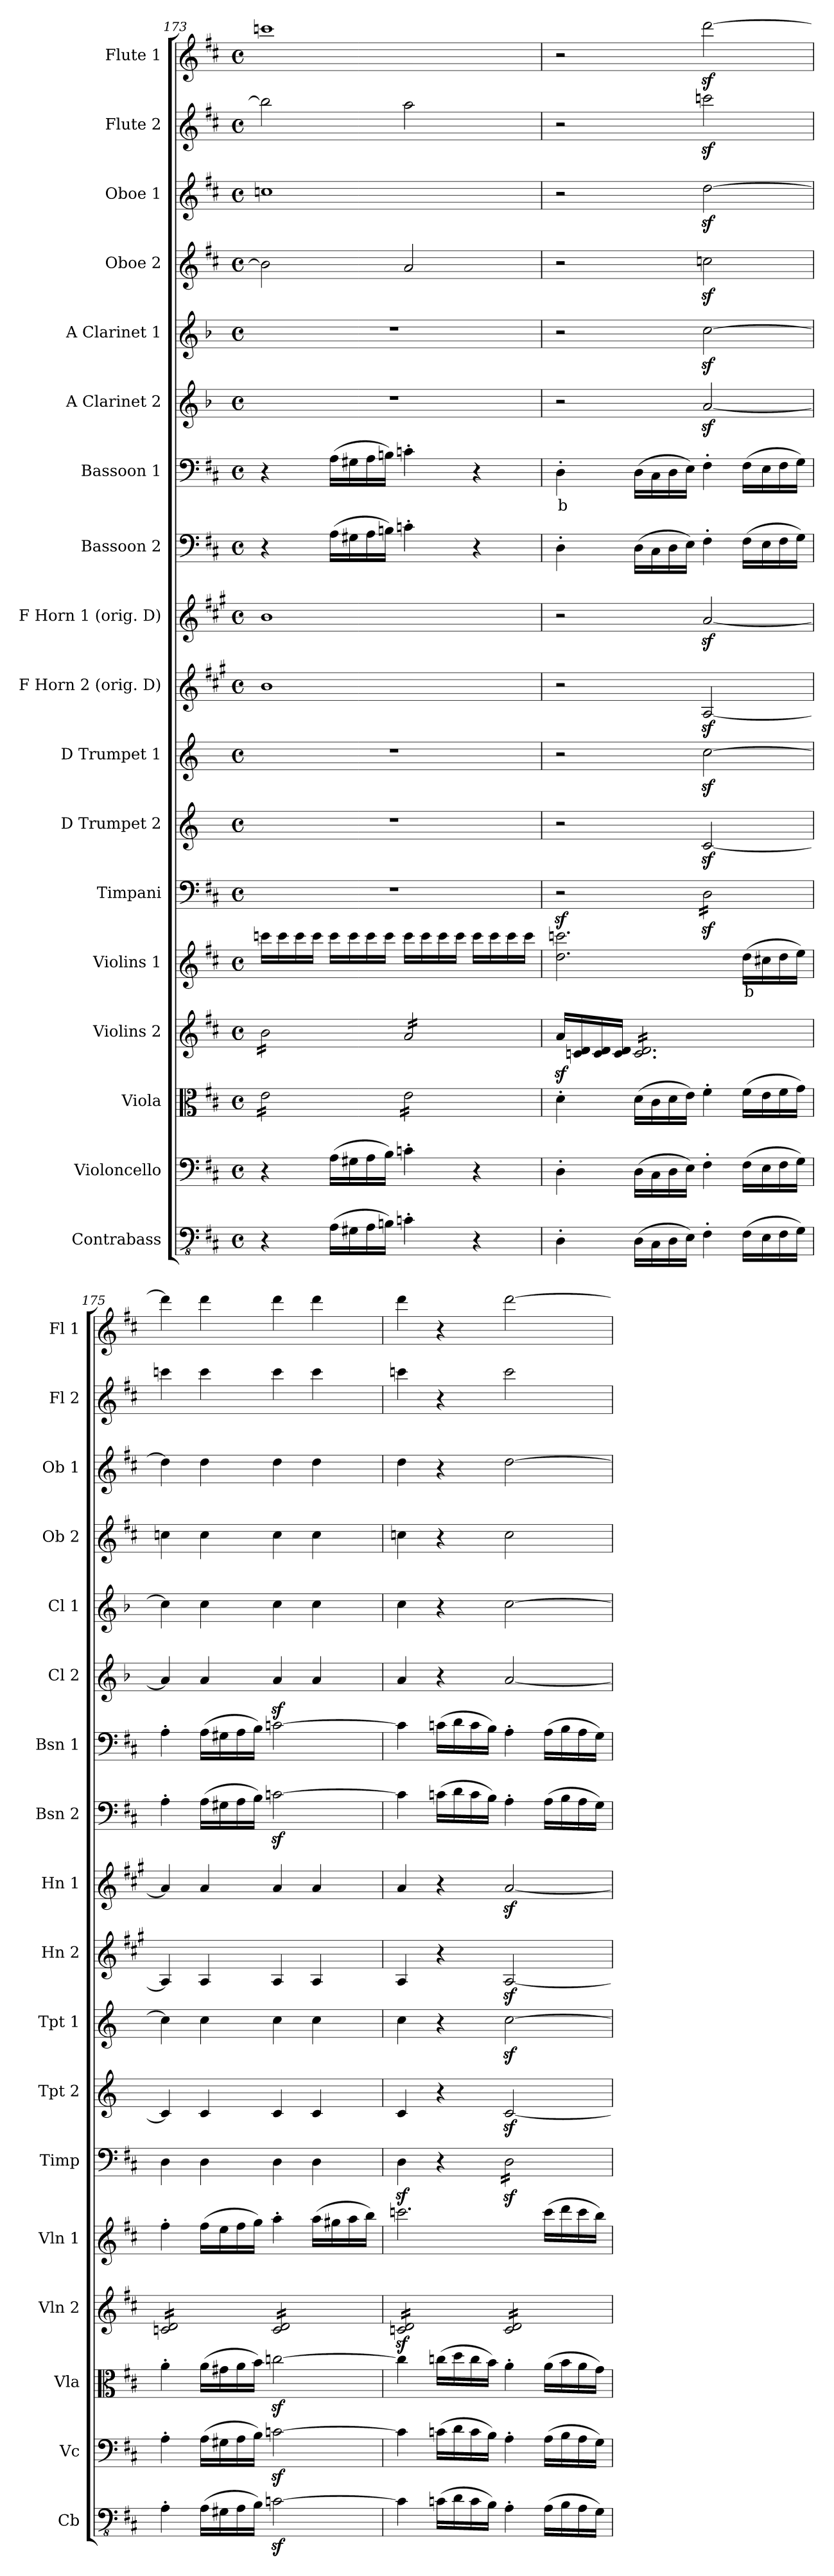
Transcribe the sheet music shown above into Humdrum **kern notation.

**kern	**kern	**kern	**kern	**kern	**text	**kern	**kern	**kern	**kern	**kern	**kern	**kern	**text	**kern	**kern	**kern	**kern	**kern	**kern
*part18	*part17	*part16	*part15	*part14	*part14	*part13	*part12	*part11	*part10	*part9	*part8	*part7	*part7	*part6	*part5	*part4	*part3	*part2	*part1
*staff18	*staff17	*staff16	*staff15	*staff14	*staff14	*staff13	*staff12	*staff11	*staff10	*staff9	*staff8	*staff7	*staff7	*staff6	*staff5	*staff4	*staff3	*staff2	*staff1
*I"Contrabass	*I"Violoncello	*I"Viola	*I"Violins 2	*I"Violins 1	*	*I"Timpani	*I"D Trumpet 2	*I"D Trumpet 1	*I"F Horn 2 (orig.  D)	*I"F Horn 1 (orig.  D)	*I"Bassoon 2	*I"Bassoon 1	*	*I"A Clarinet 2	*I"A Clarinet 1	*I"Oboe 2	*I"Oboe 1	*I"Flute 2	*I"Flute 1
*I'Cb	*I'Vc	*I'Vla	*I'Vln 2	*I'Vln 1	*	*I'Timp	*I'Tpt 2	*I'Tpt 1	*I'Hn 2	*I'Hn 1	*I'Bsn 2	*I'Bsn 1	*	*I'Cl 2	*I'Cl 1	*I'Ob 2	*I'Ob 1	*I'Fl 2	*I'Fl 1
!!LO:PB:g=z
*clefFv4	*clefF4	*clefC3	*clefG2	*clefG2	*	*clefF4	*clefG2	*clefG2	*clefG2	*clefG2	*clefF4	*clefF4	*	*clefG2	*clefG2	*clefG2	*clefG2	*clefG2	*clefG2
*	*	*	*	*	*	*	*ITrd-1c-2	*ITrd-1c-2	*ITrd4c7	*ITrd4c7	*	*	*	*ITrd2c3	*ITrd2c3	*	*	*	*
*k[f#c#]	*k[f#c#]	*k[f#c#]	*k[f#c#]	*k[f#c#]	*	*k[f#c#]	*k[f#c#]	*k[f#c#]	*k[f#c#]	*k[f#c#]	*k[f#c#]	*k[f#c#]	*	*k[f#c#]	*k[f#c#]	*k[f#c#]	*k[f#c#]	*k[f#c#]	*k[f#c#]
*M4/4	*M4/4	*M4/4	*M4/4	*M4/4	*	*M4/4	*M4/4	*M4/4	*M4/4	*M4/4	*M4/4	*M4/4	*	*M4/4	*M4/4	*M4/4	*M4/4	*M4/4	*M4/4
*met(c)	*met(c)	*met(c)	*met(c)	*met(c)	*	*met(c)	*met(c)	*met(c)	*met(c)	*met(c)	*met(c)	*met(c)	*	*met(c)	*met(c)	*met(c)	*met(c)	*met(c)	*met(c)
=173	=173	=173	=173	=173	=173	=173	=173	=173	=173	=173	=173	=173	=173	=173	=173	=173	=173	=173	=173
*	*	*tremolo	*	*	*	*	*	*	*	*	*	*	*	*	*	*	*	*	*
*	*	*	*tremolo	*	*	*	*	*	*	*	*	*	*	*	*	*	*	*	*
4r	4r	16e\LL	16b\LL	16cccn\LL	.	1r	1r	1r	1e	1e	4r	4r	.	1r	1r	2b\]	1ccn	2bb\]	1cccn
.	.	16e\	16b\	16ccc\	.	.	.	.	.	.	.	.	.	.	.	.	.	.	.
.	.	16e\	16b\	16ccc\	.	.	.	.	.	.	.	.	.	.	.	.	.	.	.
.	.	16e\	16b\	16ccc\JJ	.	.	.	.	.	.	.	.	.	.	.	.	.	.	.
(>16AA\LL	(>16A\LL	16e\	16b\	16ccc\LL	.	.	.	.	.	.	(>16A\LL	(>16A\LL	.	.	.	.	.	.	.
16GG#X\	16G#X\	16e\	16b\	16ccc\	.	.	.	.	.	.	16G#X\	16G#X\	.	.	.	.	.	.	.
16AA\	16A\	16e\	16b\	16ccc\	.	.	.	.	.	.	16A\	16A\	.	.	.	.	.	.	.
16BBn\JJ)	16B\JJ)	16e\JJ	16b\JJ	16ccc\JJ	.	.	.	.	.	.	16Bn\JJ)	16Bn\JJ)	.	.	.	.	.	.	.
4Cn'\	4cn'\	16e\LL	16a/LL	16ccc\LL	.	.	.	.	.	.	4cn'\	4cn'\	.	.	.	2a/	.	2aa\	.
.	.	16e\	16a/	16ccc\	.	.	.	.	.	.	.	.	.	.	.	.	.	.	.
.	.	16e\	16a/	16ccc\	.	.	.	.	.	.	.	.	.	.	.	.	.	.	.
.	.	16e\	16a/	16ccc\JJ	.	.	.	.	.	.	.	.	.	.	.	.	.	.	.
4r	4r	16e\	16a/	16ccc\LL	.	.	.	.	.	.	4r	4r	.	.	.	.	.	.	.
.	.	16e\	16a/	16ccc\	.	.	.	.	.	.	.	.	.	.	.	.	.	.	.
.	.	16e\	16a/	16ccc\	.	.	.	.	.	.	.	.	.	.	.	.	.	.	.
.	.	16e\JJ	16a/JJ	16ccc\JJ	.	.	.	.	.	.	.	.	.	.	.	.	.	.	.
*	*	*	*Xtremolo	*	*	*	*	*	*	*	*	*	*	*	*	*	*	*	*
*	*	*Xtremolo	*	*	*	*	*	*	*	*	*	*	*	*	*	*	*	*	*
=174	=174	=174	=174	=174	=174	=174	=174	=174	=174	=174	=174	=174	=174	=174	=174	=174	=174	=174	=174
!	!	!	!	!	!	!	!	!	!	!	!	!	!LO:LY:b:color=#FF0000	!	!	!	!	!	!
4DD'\	4D'\	4d'\	16az</LL	2.dd\z< 2.cccn\z<	.	2r	2r	2r	2r	2r	4D'\	4D'\	b	2r	2r	2r	2r	2r	2r
.	.	.	16cn/ 16d/	.	.	.	.	.	.	.	.	.	.	.	.	.	.	.	.
.	.	.	16c/ 16d/	.	.	.	.	.	.	.	.	.	.	.	.	.	.	.	.
.	.	.	16c/ 16d/JJ	.	.	.	.	.	.	.	.	.	.	.	.	.	.	.	.
*	*	*	*tremolo	*	*	*	*	*	*	*	*	*	*	*	*	*	*	*	*
(>16DD\LL	(>16D\LL	(>16d\LL	16c/ 16d/LL	.	.	.	.	.	.	.	(>16D\LL	(>16D\LL	.	.	.	.	.	.	.
16CC#\	16C#\	16c#\	16c/ 16d/	.	.	.	.	.	.	.	16C#\	16C#\	.	.	.	.	.	.	.
16DD\	16D\	16d\	16c/ 16d/	.	.	.	.	.	.	.	16D\	16D\	.	.	.	.	.	.	.
16EE\JJ)	16E\JJ)	16e\JJ)	16c/ 16d/	.	.	.	.	.	.	.	16E\JJ)	16E\JJ)	.	.	.	.	.	.	.
*	*	*	*	*	*	*tremolo	*	*	*	*	*	*	*	*	*	*	*	*	*
4FF#'\	4F#'\	4f#'\	16c/ 16d/	.	.	16Dz<\LL	[2dz</	[2ddz<\	[2Dz</	[2dz</	4F#'\	4F#'\	.	[2f#z</	[2az<\	2ccnz<\	[2ddz<\	2cccnz<\	[2dddz<\
.	.	.	16c/ 16d/	.	.	16Dz<\	.	.	.	.	.	.	.	.	.	.	.	.	.
.	.	.	16c/ 16d/	.	.	16Dz<\	.	.	.	.	.	.	.	.	.	.	.	.	.
.	.	.	16c/ 16d/	.	.	16Dz<\	.	.	.	.	.	.	.	.	.	.	.	.	.
!	!	!	!	!	!LO:LY:b:color=#FF0000	!	!	!	!	!	!	!	!	!	!	!	!	!	!
(>16FF#\LL	(>16F#\LL	(>16f#\LL	16c/ 16d/	(>16dd\LL	b	16Dz<\	.	.	.	.	(>16F#\LL	(>16F#\LL	.	.	.	.	.	.	.
16EE\	16E\	16e\	16c/ 16d/	16cc#X\	.	16Dz<\	.	.	.	.	16E\	16E\	.	.	.	.	.	.	.
16FF#\	16F#\	16f#\	16c/ 16d/	16dd\	.	16Dz<\	.	.	.	.	16F#\	16F#\	.	.	.	.	.	.	.
16GG\JJ)	16G\JJ)	16g\JJ)	16c/ 16d/JJ	16ee\JJ)	.	16Dz<\JJ	.	.	.	.	16G\JJ)	16G\JJ)	.	.	.	.	.	.	.
*	*	*	*	*	*	*Xtremolo	*	*	*	*	*	*	*	*	*	*	*	*	*
=175	=175	=175	=175	=175	=175	=175	=175	=175	=175	=175	=175	=175	=175	=175	=175	=175	=175	=175	=175
4AA'\	4A'\	4a'\	16cn/ 16d/LL	4ff#'\	.	4D\	4d/]	4dd\]	4D/]	4d/]	4A'\	4A'\	.	4f#/]	4a\]	4ccn\	4dd\]	4cccn\	4ddd\]
.	.	.	16cn/ 16d/	.	.	.	.	.	.	.	.	.	.	.	.	.	.	.	.
.	.	.	16cn/ 16d/	.	.	.	.	.	.	.	.	.	.	.	.	.	.	.	.
.	.	.	16cn/ 16d/	.	.	.	.	.	.	.	.	.	.	.	.	.	.	.	.
(>16AA\LL	(>16A\LL	(>16a\LL	16cn/ 16d/	(>16ff#\LL	.	4D\	4d/	4dd\	4D/	4d/	(>16A\LL	(>16A\LL	.	4f#/	4a\	4cc\	4dd\	4ccc\	4ddd\
16GG#X\	16G#X\	16g#X\	16cn/ 16d/	16ee\	.	.	.	.	.	.	16G#X\	16G#X\	.	.	.	.	.	.	.
16AA\	16A\	16a\	16cn/ 16d/	16ff#\	.	.	.	.	.	.	16A\	16A\	.	.	.	.	.	.	.
16BB\JJ)	16B\JJ)	16b\JJ)	16cn/ 16d/JJ	16gg\JJ)	.	.	.	.	.	.	16B\JJ)	16B\JJ)	.	.	.	.	.	.	.
[2Cnz<\	[2cnz<\	[2ccnz<\	16c/ 16d/LL	4aa'\	.	4D\	4d/	4dd\	4D/	4d/	[2cnz<\	[2cnz<\	.	4f#/	4a\	4cc\	4dd\	4ccc\	4ddd\
.	.	.	16c/ 16d/	.	.	.	.	.	.	.	.	.	.	.	.	.	.	.	.
.	.	.	16c/ 16d/	.	.	.	.	.	.	.	.	.	.	.	.	.	.	.	.
.	.	.	16c/ 16d/	.	.	.	.	.	.	.	.	.	.	.	.	.	.	.	.
.	.	.	16c/ 16d/	(>16aa\LL	.	4D\	4d/	4dd\	4D/	4d/	.	.	.	4f#/	4a\	4cc\	4dd\	4ccc\	4ddd\
.	.	.	16c/ 16d/	16gg#X\	.	.	.	.	.	.	.	.	.	.	.	.	.	.	.
.	.	.	16c/ 16d/	16aa\	.	.	.	.	.	.	.	.	.	.	.	.	.	.	.
.	.	.	16c/ 16d/JJ	16bb\JJ)	.	.	.	.	.	.	.	.	.	.	.	.	.	.	.
=176	=176	=176	=176	=176	=176	=176	=176	=176	=176	=176	=176	=176	=176	=176	=176	=176	=176	=176	=176
4C\]	4c\]	4cc\]	16cn/z< 16d/z<LL	2.cccnz<\	.	4D\	4d/	4dd\	4D/	4d/	4c\]	4c\]	.	4f#/	4a\	4ccn\	4dd\	4cccn\	4ddd\
.	.	.	16cn/z< 16d/z<	.	.	.	.	.	.	.	.	.	.	.	.	.	.	.	.
.	.	.	16cn/z< 16d/z<	.	.	.	.	.	.	.	.	.	.	.	.	.	.	.	.
.	.	.	16cn/z< 16d/z<	.	.	.	.	.	.	.	.	.	.	.	.	.	.	.	.
(>16Cn\LL	(>16cn\LL	(>16ccn\LL	16cn/z< 16d/z<	.	.	4r	4r	4r	4r	4r	(>16cn\LL	(>16cn\LL	.	4r	4r	4r	4r	4r	4r
16D\	16d\	16dd\	16cn/z< 16d/z<	.	.	.	.	.	.	.	16d\	16d\	.	.	.	.	.	.	.
16C\	16c\	16cc\	16cn/z< 16d/z<	.	.	.	.	.	.	.	16c\	16c\	.	.	.	.	.	.	.
16BB\JJ)	16B\JJ)	16b\JJ)	16cn/z< 16d/z<JJ	.	.	.	.	.	.	.	16B\JJ)	16B\JJ)	.	.	.	.	.	.	.
*	*	*	*	*	*	*tremolo	*	*	*	*	*	*	*	*	*	*	*	*	*
4AA'\	4A'\	4a'\	16c/ 16d/LL	.	.	16Dz<\LL	[2dz</	[2ddz<\	[2Dz</	[2dz</	4A'\	4A'\	.	[2f#/	[2a\	2cc\	[2dd\	2ccc\	[2ddd\
.	.	.	16c/ 16d/	.	.	16Dz<\	.	.	.	.	.	.	.	.	.	.	.	.	.
.	.	.	16c/ 16d/	.	.	16Dz<\	.	.	.	.	.	.	.	.	.	.	.	.	.
.	.	.	16c/ 16d/	.	.	16Dz<\	.	.	.	.	.	.	.	.	.	.	.	.	.
(>16AA\LL	(>16A\LL	(>16a\LL	16c/ 16d/	(>16ccc\LL	.	16Dz<\	.	.	.	.	(>16A\LL	(>16A\LL	.	.	.	.	.	.	.
16BB\	16B\	16b\	16c/ 16d/	16ddd\	.	16Dz<\	.	.	.	.	16B\	16B\	.	.	.	.	.	.	.
16AA\	16A\	16a\	16c/ 16d/	16ccc\	.	16Dz<\	.	.	.	.	16A\	16A\	.	.	.	.	.	.	.
16GG\JJ)	16G\JJ)	16g\JJ)	16c/ 16d/JJ	16bb\JJ)	.	16Dz<\JJ	.	.	.	.	16G\JJ)	16G\JJ)	.	.	.	.	.	.	.
*	*	*	*	*	*	*Xtremolo	*	*	*	*	*	*	*	*	*	*	*	*	*
*	*	*	*Xtremolo	*	*	*	*	*	*	*	*	*	*	*	*	*	*	*	*
=	=	=	=	=	=	=	=	=	=	=	=	=	=	=	=	=	=	=	=
*-	*-	*-	*-	*-	*-	*-	*-	*-	*-	*-	*-	*-	*-	*-	*-	*-	*-	*-	*-
